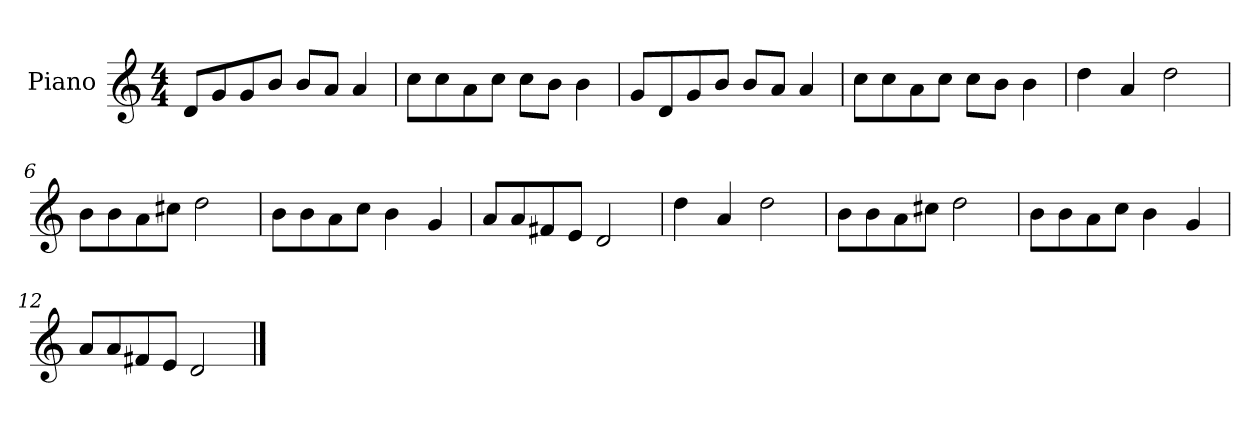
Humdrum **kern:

**kern
*part1
*staff1
*I"Piano
*I'P-no
*clefG2
*k[]
*M4/4
*MM90
=1
8d/L
8g/
8g/
8b/J
8b/L
8a/J
4a/
=2
8cc\L
8cc\
8a\
8cc\J
8cc\L
8b\J
4b\
=3
8g/L
8d/
8g/
8b/J
8b/L
8a/J
4a/
=4
8cc\L
8cc\
8a\
8cc\J
8cc\L
8b\J
4b\
=5
4dd\
4a/
2dd\
=6
8b\L
8b\
8a\
8cc#X\J
2dd\
!!LO:LB:g=z
=7
8b\L
8b\
8a\
8cc\J
4b\
4g/
=8
8a/L
8a/
8f#X/
8e/J
2d/
=9
4dd\
4a/
2dd\
=10
8b\L
8b\
8a\
8cc#X\J
2dd\
=11
8b\L
8b\
8a\
8cc\J
4b\
4g/
=12
8a/L
8a/
8f#X/
8e/J
2d/
==
*-
